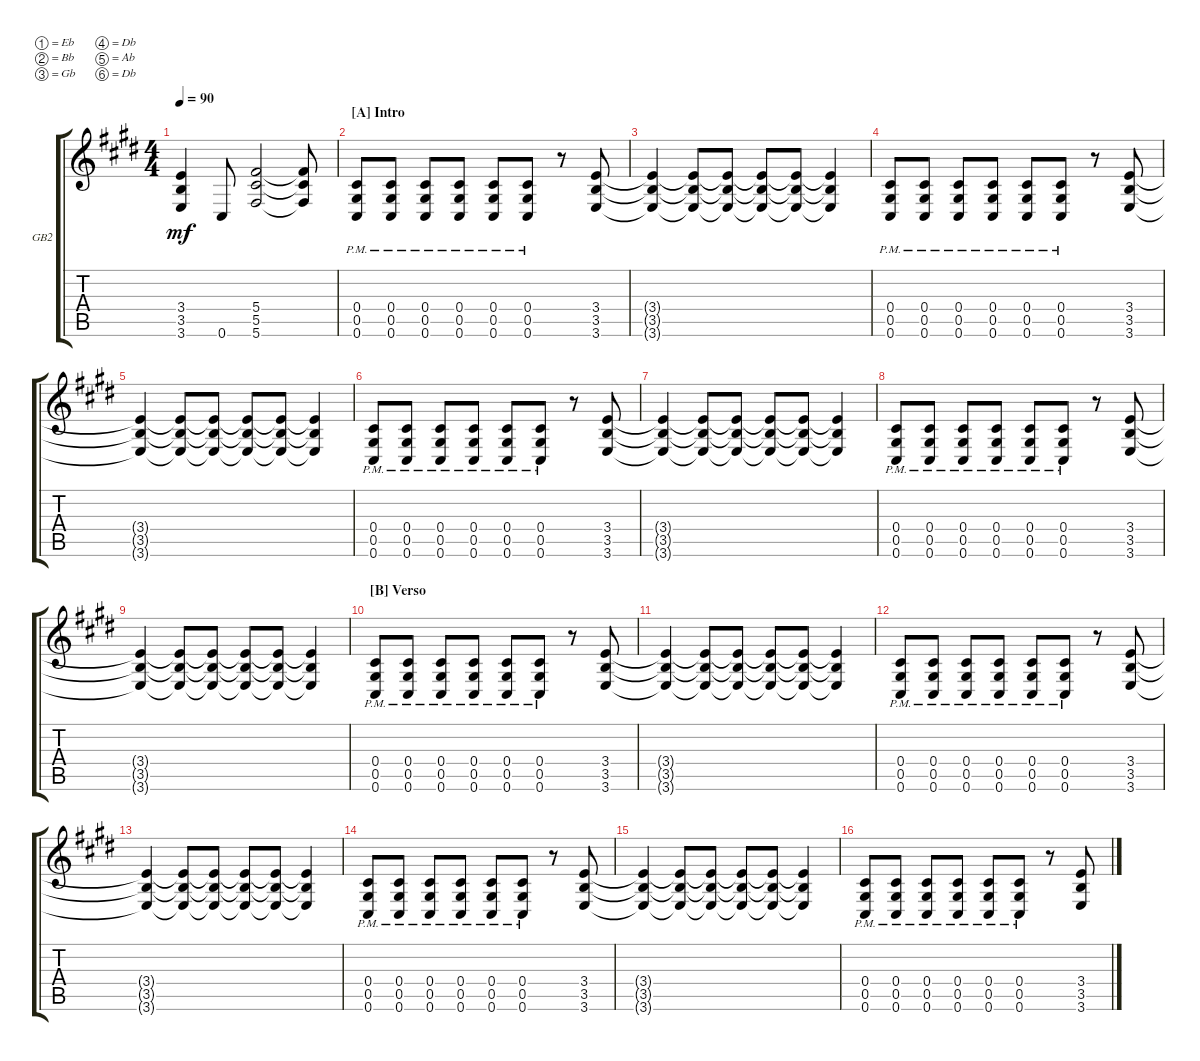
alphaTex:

\defaultSystemsLayout 4
\bracketExtendMode groupsimilarinstruments
\firstSystemTrackNameOrientation horizontal
\otherSystemsTrackNameOrientation horizontal
\track ("Guitarra Base 2" "GB2") {multiBarRest instrument distortionguitar}
\staff {score tabs}
\tuning (Eb4 Bb3 Gb3 Db3 Ab2 Db2)
\ts (4 4)
\tempo 90
\clef g2
\ks e
(3.6{t} 3.5{t} 3.4{t}).4{dy mf} 0.6.8 (5.6 5.5 5.4).2 (5.6{t} 5.5{t} 5.4{t}).8 |
\section ("A" "Intro")
(0.6{pm} 0.5{pm} 0.4{pm}).8 (0.4{pm} 0.5{pm} 0.6{pm}).8 (0.6{pm} 0.5{pm} 0.4{pm}).8 (0.4{pm} 0.5{pm} 0.6{pm}).8 (0.6{pm} 0.5{pm} 0.4{pm}).8 (0.4{pm} 0.5{pm} 0.6{pm}).8 r.8 (3.6 3.5 3.4).8 |
(3.4{t} 3.5{t} 3.6{t}).4 (3.5{t} 3.4{t} 3.6{t}).8 (3.4{t} 3.5{t} 3.6{t}).8 (3.6{t} 3.5{t} 3.4{t}).8 (3.5{t} 3.4{t} 3.6{t}).8 (3.5{t} 3.4{t} 3.6{t}).4 |
(0.6{pm} 0.5{pm} 0.4{pm}).8 (0.4{pm} 0.5{pm} 0.6{pm}).8 (0.6{pm} 0.5{pm} 0.4{pm}).8 (0.4{pm} 0.5{pm} 0.6{pm}).8 (0.6{pm} 0.5{pm} 0.4{pm}).8 (0.4{pm} 0.5{pm} 0.6{pm}).8 r.8 (3.6 3.5 3.4).8 |
(3.4{t} 3.5{t} 3.6{t}).4 (3.5{t} 3.4{t} 3.6{t}).8 (3.4{t} 3.5{t} 3.6{t}).8 (3.6{t} 3.5{t} 3.4{t}).8 (3.5{t} 3.4{t} 3.6{t}).8 (3.5{t} 3.4{t} 3.6{t}).4 |
(0.6{pm} 0.5{pm} 0.4{pm}).8 (0.4{pm} 0.5{pm} 0.6{pm}).8 (0.6{pm} 0.5{pm} 0.4{pm}).8 (0.4{pm} 0.5{pm} 0.6{pm}).8 (0.6{pm} 0.5{pm} 0.4{pm}).8 (0.4{pm} 0.5{pm} 0.6{pm}).8 r.8 (3.6 3.5 3.4).8 |
(3.4{t} 3.5{t} 3.6{t}).4 (3.5{t} 3.4{t} 3.6{t}).8 (3.4{t} 3.5{t} 3.6{t}).8 (3.6{t} 3.5{t} 3.4{t}).8 (3.5{t} 3.4{t} 3.6{t}).8 (3.5{t} 3.4{t} 3.6{t}).4 |
(0.6{pm} 0.5{pm} 0.4{pm}).8 (0.4{pm} 0.5{pm} 0.6{pm}).8 (0.6{pm} 0.5{pm} 0.4{pm}).8 (0.4{pm} 0.5{pm} 0.6{pm}).8 (0.6{pm} 0.5{pm} 0.4{pm}).8 (0.4{pm} 0.5{pm} 0.6{pm}).8 r.8 (3.6 3.5 3.4).8 |
(3.4{t} 3.5{t} 3.6{t}).4 (3.5{t} 3.4{t} 3.6{t}).8 (3.4{t} 3.5{t} 3.6{t}).8 (3.6{t} 3.5{t} 3.4{t}).8 (3.5{t} 3.4{t} 3.6{t}).8 (3.5{t} 3.4{t} 3.6{t}).4 |
\section ("B" "Verso")
(0.6{pm} 0.5{pm} 0.4{pm}).8 (0.4{pm} 0.5{pm} 0.6{pm}).8 (0.6{pm} 0.5{pm} 0.4{pm}).8 (0.4{pm} 0.5{pm} 0.6{pm}).8 (0.6{pm} 0.5{pm} 0.4{pm}).8 (0.4{pm} 0.5{pm} 0.6{pm}).8 r.8 (3.6 3.5 3.4).8 |
(3.4{t} 3.5{t} 3.6{t}).4 (3.5{t} 3.4{t} 3.6{t}).8 (3.4{t} 3.5{t} 3.6{t}).8 (3.6{t} 3.5{t} 3.4{t}).8 (3.5{t} 3.4{t} 3.6{t}).8 (3.5{t} 3.4{t} 3.6{t}).4 |
(0.6{pm} 0.5{pm} 0.4{pm}).8 (0.4{pm} 0.5{pm} 0.6{pm}).8 (0.6{pm} 0.5{pm} 0.4{pm}).8 (0.4{pm} 0.5{pm} 0.6{pm}).8 (0.6{pm} 0.5{pm} 0.4{pm}).8 (0.4{pm} 0.5{pm} 0.6{pm}).8 r.8 (3.6 3.5 3.4).8 |
(3.4{t} 3.5{t} 3.6{t}).4 (3.5{t} 3.4{t} 3.6{t}).8 (3.4{t} 3.5{t} 3.6{t}).8 (3.6{t} 3.5{t} 3.4{t}).8 (3.5{t} 3.4{t} 3.6{t}).8 (3.5{t} 3.4{t} 3.6{t}).4 |
(0.6{pm} 0.5{pm} 0.4{pm}).8 (0.4{pm} 0.5{pm} 0.6{pm}).8 (0.6{pm} 0.5{pm} 0.4{pm}).8 (0.4{pm} 0.5{pm} 0.6{pm}).8 (0.6{pm} 0.5{pm} 0.4{pm}).8 (0.4{pm} 0.5{pm} 0.6{pm}).8 r.8 (3.6 3.5 3.4).8 |
(3.4{t} 3.5{t} 3.6{t}).4 (3.5{t} 3.4{t} 3.6{t}).8 (3.4{t} 3.5{t} 3.6{t}).8 (3.6{t} 3.5{t} 3.4{t}).8 (3.5{t} 3.4{t} 3.6{t}).8 (3.5{t} 3.4{t} 3.6{t}).4 |
(0.6{pm} 0.5{pm} 0.4{pm}).8 (0.4{pm} 0.5{pm} 0.6{pm}).8 (0.6{pm} 0.5{pm} 0.4{pm}).8 (0.4{pm} 0.5{pm} 0.6{pm}).8 (0.6{pm} 0.5{pm} 0.4{pm}).8 (0.4{pm} 0.5{pm} 0.6{pm}).8 r.8 (3.6 3.5 3.4).8
